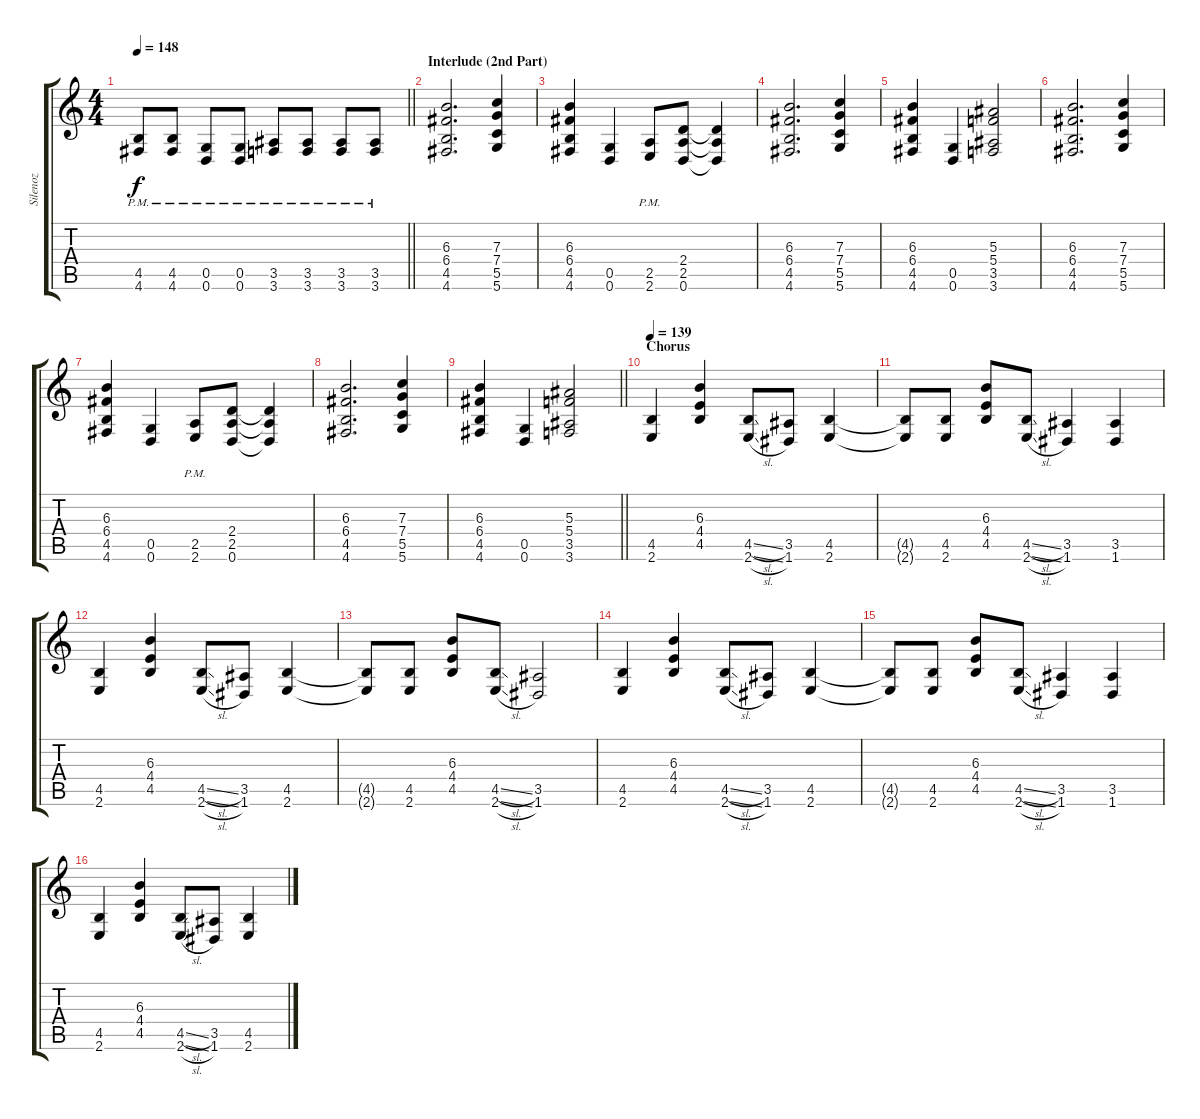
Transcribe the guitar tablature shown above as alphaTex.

\track ("Silenoz" "Silenoz") {instrument distortionguitar}
\staff {score tabs}
\tuning (D4 A3 F3 C3 G2 D2) {hide}
\ts (4 4)
\tempo 148
\clef g2
\barLineRight lightlight
\ks c
(4.5{pm} 4.6{pm}).8{dy f} (4.5{pm} 4.6{pm}).8 (0.5{pm} 0.6{pm}).8 (0.5{pm} 0.6{pm}).8 (3.5{pm} 3.6{pm}).8 (3.5{pm} 3.6{pm}).8 (3.5{pm} 3.6{pm}).8 (3.5{pm} 3.6{pm}).8 |
\section ("" "Interlude (2nd Part)")
(6.3 6.4 4.5 4.6).2{d} (7.3 7.4 5.5 5.6).4 |
(6.3 6.4 4.5 4.6).4 (0.5 0.6).4 (2.5{pm} 2.6{pm}).8 (2.4 2.5 0.6).8 (2.4{t} 2.5{t} 0.6{t}).4 |
(6.3 6.4 4.5 4.6).2{d} (7.3 7.4 5.5 5.6).4 |
(6.3 6.4 4.5 4.6).4 (0.5 0.6).4 (5.3 5.4 3.5 3.6).2 |
(6.3 6.4 4.5 4.6).2{d} (7.3 7.4 5.5 5.6).4 |
(6.3 6.4 4.5 4.6).4 (0.5 0.6).4 (2.5{pm} 2.6{pm}).8 (2.4 2.5 0.6).8 (2.4{t} 2.5{t} 0.6{t}).4 |
(6.3 6.4 4.5 4.6).2{d} (7.3 7.4 5.5 5.6).4 |
\barLineRight lightlight
(6.3 6.4 4.5 4.6).4 (0.5 0.6).4 (5.3 5.4 3.5 3.6).2 |
\section ("" "Chorus")
\tempo 139
(4.5 2.6).4 (6.3 4.4 4.5).4 (4.5{sl} 2.6{sl}).8 (3.5 1.6).8 (4.5 2.6).4 |
(4.5{t} 2.6{t}).8 (4.5 2.6).8 (6.3 4.4 4.5).8 (4.5{sl} 2.6{sl}).8 (3.5 1.6).4 (3.5 1.6).4 |
(4.5 2.6).4 (6.3 4.4 4.5).4 (4.5{sl} 2.6{sl}).8 (3.5 1.6).8 (4.5 2.6).4 |
(4.5{t} 2.6{t}).8 (4.5 2.6).8 (6.3 4.4 4.5).8 (4.5{sl} 2.6{sl}).8 (3.5 1.6).2 |
(4.5 2.6).4 (6.3 4.4 4.5).4 (4.5{sl} 2.6{sl}).8 (3.5 1.6).8 (4.5 2.6).4 |
(4.5{t} 2.6{t}).8 (4.5 2.6).8 (6.3 4.4 4.5).8 (4.5{sl} 2.6{sl}).8 (3.5 1.6).4 (3.5 1.6).4 |
(4.5 2.6).4 (6.3 4.4 4.5).4 (4.5{sl} 2.6{sl}).8 (3.5 1.6).8 (4.5 2.6).4
